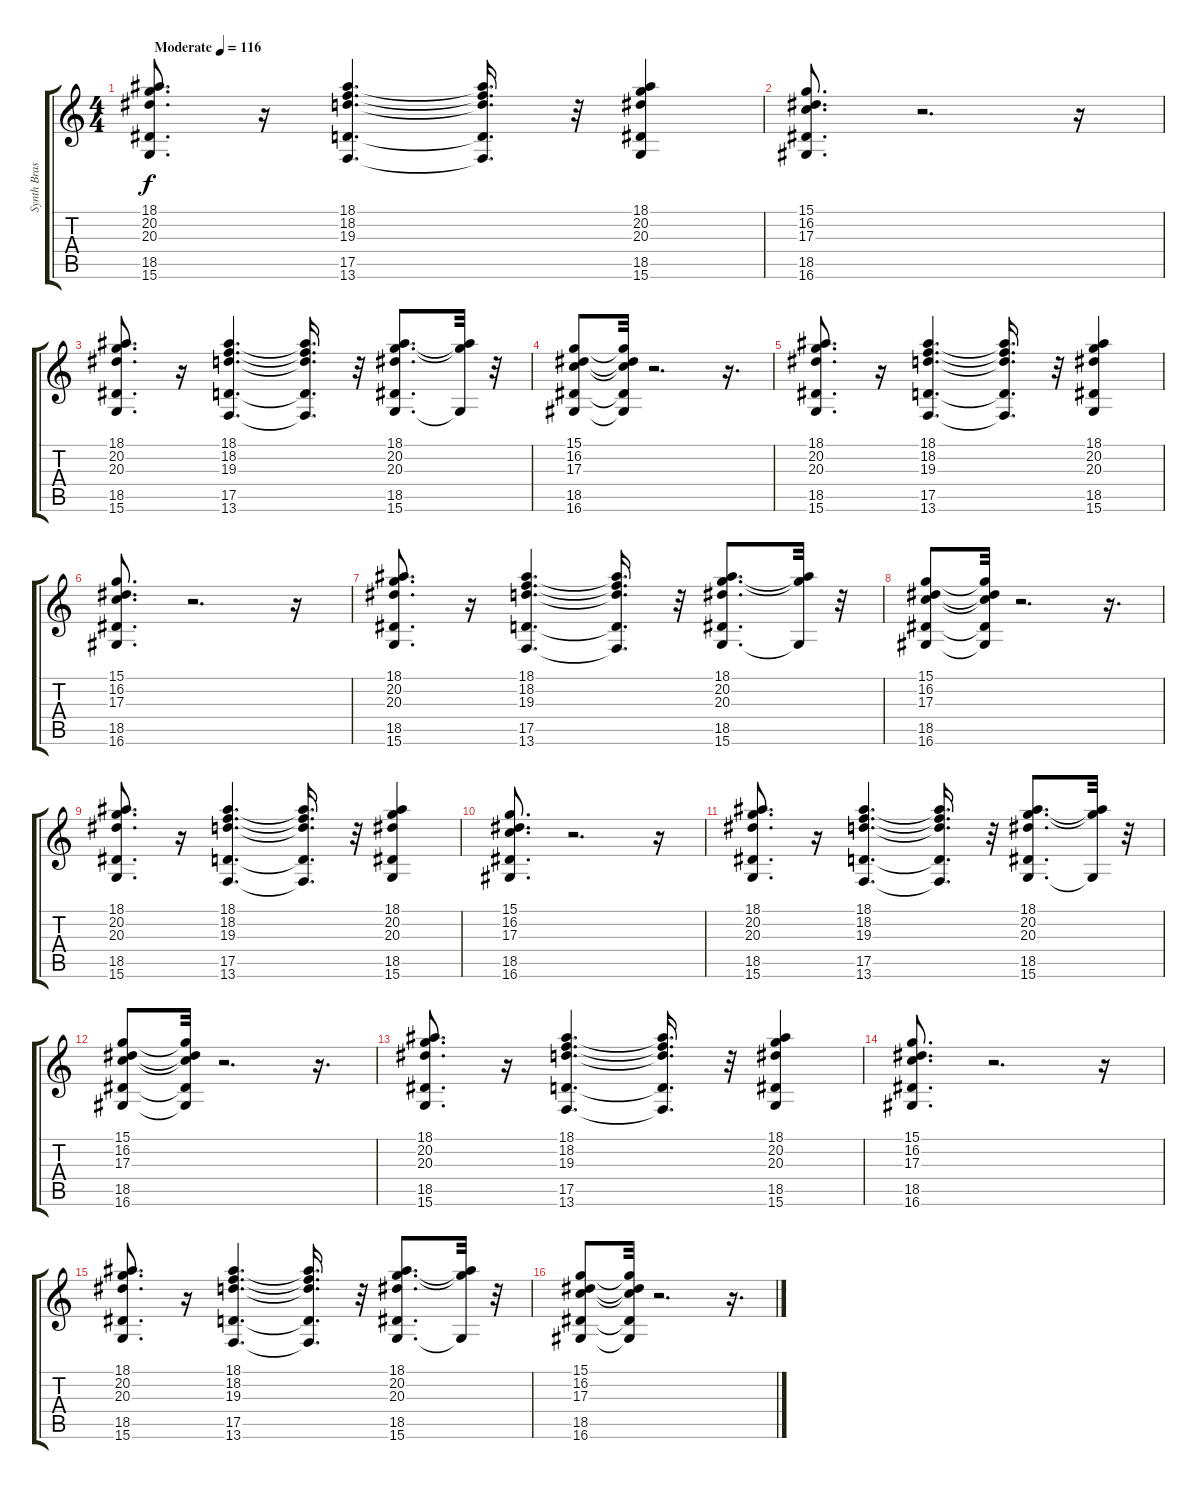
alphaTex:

\track ("Synth Brass" "Synth Bras") {instrument synthbrass1}
\staff {score tabs}
\tuning (E4 B3 G3 D3 A2 E2) {hide}
\ts (4 4)
\tempo (116 "Moderate")
\clef g2
\ks c
(18.1 20.2 20.3 18.5 15.6).8{d dy f instrument synthbrass1} r.16 (18.1 18.2 19.3 17.5 13.6).4{d} (18.1{t} 18.2{t} 19.3{t} 17.5{t} 13.6{t}).16{d} r.32 (18.1 20.2 20.3 18.5 15.6).4 |
(15.1 16.2 17.3 18.5 16.6).8{d} r.2{d} r.16 |
(18.1 20.2 20.3 18.5 15.6).8{d} r.16 (18.1 18.2 19.3 17.5 13.6).4{d} (18.1{t} 18.2{t} 19.3{t} 17.5{t} 13.6{t}).16{d} r.32 (18.1 20.2 20.3 18.5 15.6).8{d} (18.1{t} 20.2{t} 15.6{t}).32 r.32 |
(15.1 16.2 17.3 18.5 16.6).8 (15.1{t} 16.2{t} 17.3{t} 18.5{t} 16.6{t}).32 r.2{d} r.16{d} |
(18.1 20.2 20.3 18.5 15.6).8{d} r.16 (18.1 18.2 19.3 17.5 13.6).4{d} (18.1{t} 18.2{t} 19.3{t} 17.5{t} 13.6{t}).16{d} r.32 (18.1 20.2 20.3 18.5 15.6).4 |
(15.1 16.2 17.3 18.5 16.6).8{d} r.2{d} r.16 |
(18.1 20.2 20.3 18.5 15.6).8{d} r.16 (18.1 18.2 19.3 17.5 13.6).4{d} (18.1{t} 18.2{t} 19.3{t} 17.5{t} 13.6{t}).16{d} r.32 (18.1 20.2 20.3 18.5 15.6).8{d} (18.1{t} 20.2{t} 15.6{t}).32 r.32 |
(15.1 16.2 17.3 18.5 16.6).8 (15.1{t} 16.2{t} 17.3{t} 18.5{t} 16.6{t}).32 r.2{d} r.16{d} |
(18.1 20.2 20.3 18.5 15.6).8{d} r.16 (18.1 18.2 19.3 17.5 13.6).4{d} (18.1{t} 18.2{t} 19.3{t} 17.5{t} 13.6{t}).16{d} r.32 (18.1 20.2 20.3 18.5 15.6).4 |
(15.1 16.2 17.3 18.5 16.6).8{d} r.2{d} r.16 |
(18.1 20.2 20.3 18.5 15.6).8{d} r.16 (18.1 18.2 19.3 17.5 13.6).4{d} (18.1{t} 18.2{t} 19.3{t} 17.5{t} 13.6{t}).16{d} r.32 (18.1 20.2 20.3 18.5 15.6).8{d} (18.1{t} 20.2{t} 15.6{t}).32 r.32 |
(15.1 16.2 17.3 18.5 16.6).8 (15.1{t} 16.2{t} 17.3{t} 18.5{t} 16.6{t}).32 r.2{d} r.16{d} |
(18.1 20.2 20.3 18.5 15.6).8{d} r.16 (18.1 18.2 19.3 17.5 13.6).4{d} (18.1{t} 18.2{t} 19.3{t} 17.5{t} 13.6{t}).16{d} r.32 (18.1 20.2 20.3 18.5 15.6).4 |
(15.1 16.2 17.3 18.5 16.6).8{d} r.2{d} r.16 |
(18.1 20.2 20.3 18.5 15.6).8{d} r.16 (18.1 18.2 19.3 17.5 13.6).4{d} (18.1{t} 18.2{t} 19.3{t} 17.5{t} 13.6{t}).16{d} r.32 (18.1 20.2 20.3 18.5 15.6).8{d} (18.1{t} 20.2{t} 15.6{t}).32 r.32 |
(15.1 16.2 17.3 18.5 16.6).8 (15.1{t} 16.2{t} 17.3{t} 18.5{t} 16.6{t}).32 r.2{d} r.16{d}
